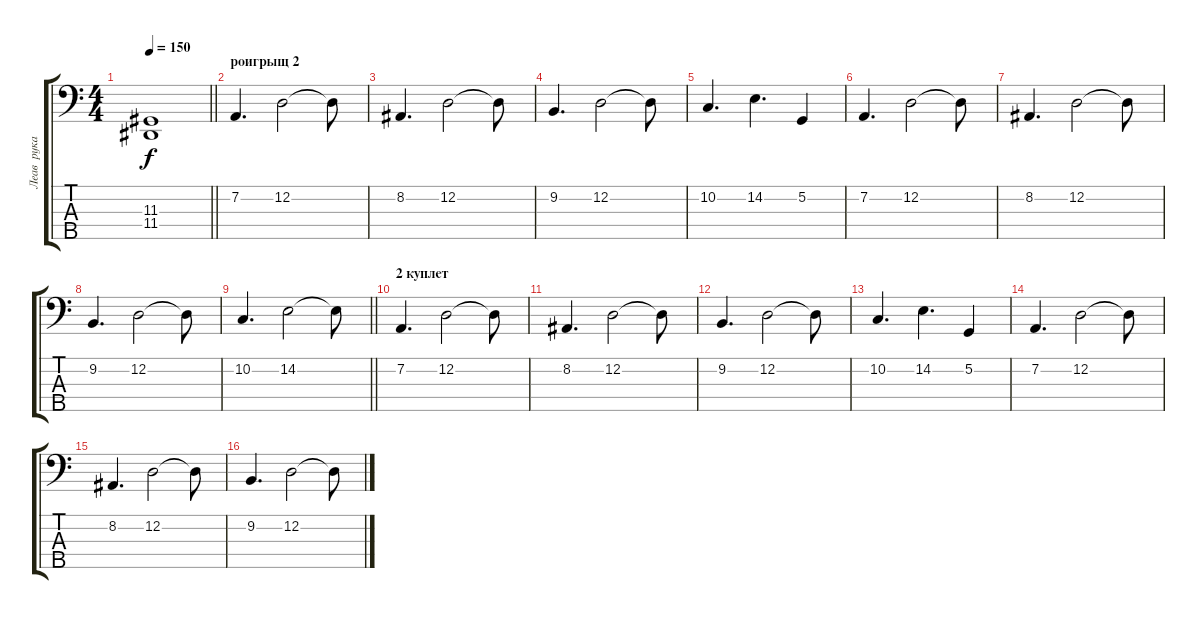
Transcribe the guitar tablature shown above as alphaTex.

\track ("Леав  рука" "Леав  рука") {instrument stringensemble1}
\staff {score tabs}
\tuning (G2 D2 A1 E1 B0) {hide}
\ts (4 4)
\tempo 150
\clef f4
\barLineRight lightlight
\ks c
(11.3 11.4).1{dy f} |
\section ("" "роигрыщ 2")
7.2.4{d} 12.2.2 12.2{t}.8 |
8.2.4{d} 12.2.2 12.2{t}.8 |
9.2.4{d} 12.2.2 12.2{t}.8 |
10.2.4{d} 14.2.4{d} 5.2.4 |
7.2.4{d} 12.2.2 12.2{t}.8 |
8.2.4{d} 12.2.2 12.2{t}.8 |
9.2.4{d} 12.2.2 12.2{t}.8 |
\barLineRight lightlight
10.2.4{d} 14.2.2 14.2{t}.8 |
\section ("" "2 куплет")
7.2.4{d} 12.2.2 12.2{t}.8 |
8.2.4{d} 12.2.2 12.2{t}.8 |
9.2.4{d} 12.2.2 12.2{t}.8 |
10.2.4{d} 14.2.4{d} 5.2.4 |
7.2.4{d} 12.2.2 12.2{t}.8 |
8.2.4{d} 12.2.2 12.2{t}.8 |
9.2.4{d} 12.2.2 12.2{t}.8
